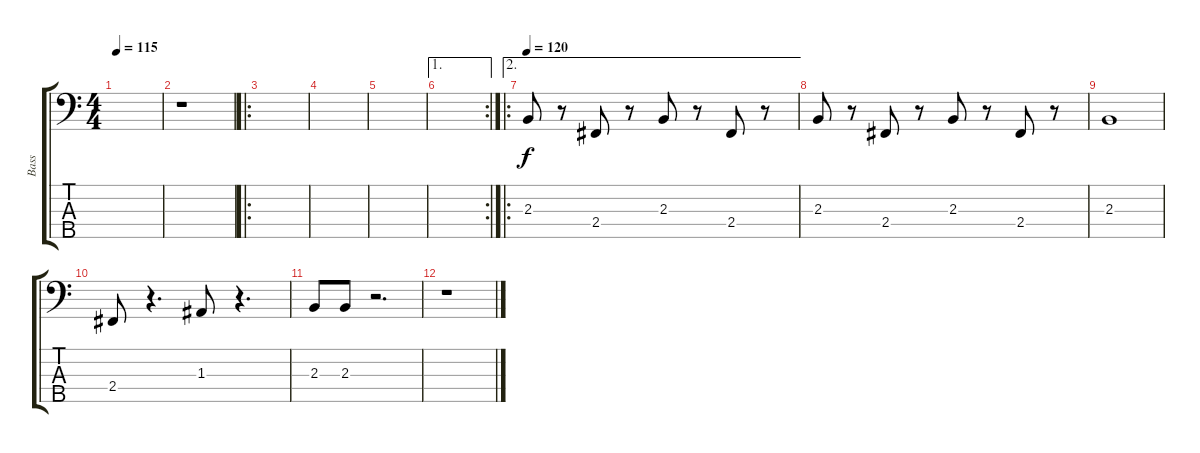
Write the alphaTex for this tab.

\track ("Bass" "Bass") {instrument electricbassfinger}
\staff {score tabs}
\tuning (G2 D2 A1 E1 B0) {hide}
\ts (4 4)
\tempo 115
\clef f4
\ks c
|
r.1 |
\ro
|
|
|
\ae 1
\rc 2
|
\ae 2
\ro
\tempo 120
2.3.8 r.8 2.4.8 r.8 2.3.8 r.8 2.4.8 r.8 |
2.3.8 r.8 2.4.8 r.8 2.3.8 r.8 2.4.8 r.8 |
2.3.1 |
2.4.8 r.4{d} 1.3.8 r.4{d} |
2.3.8 2.3.8 r.2{d} |
r.1
